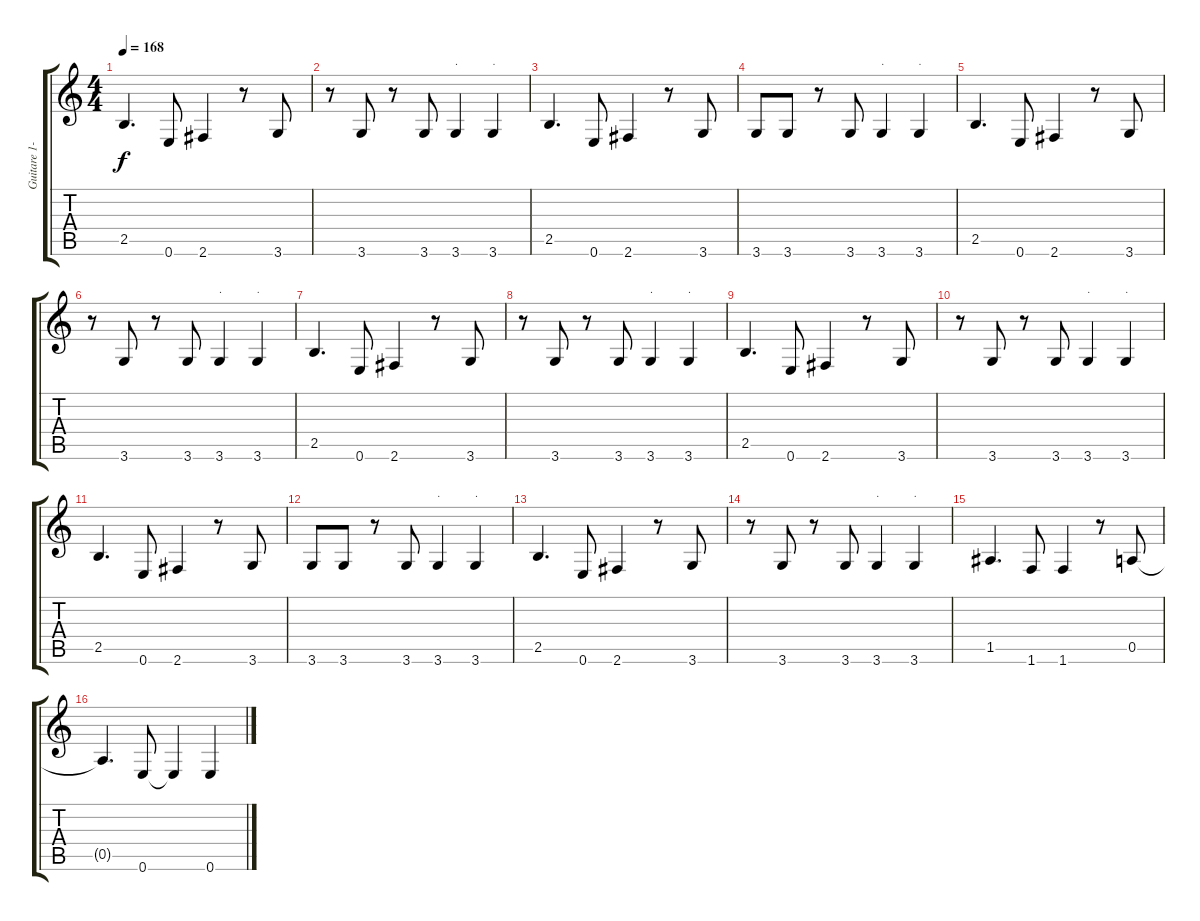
\track ("Guitare 1-jouer avec G1" "Guitare 1-") {instrument acousticguitarsteel}
\staff {score tabs}
\tuning (E4 B3 G3 D3 A2 E2) {hide}
\ts (4 4)
\tempo 168
\clef g2
\ks c
2.5.4{d dy f instrument acousticguitarsteel} 0.6.8 2.6.4 r.8 3.6.8 |
r.8 3.6.8 r.8 3.6.8 3.6.4{txt "."} 3.6.4{txt "."} |
2.5.4{d} 0.6.8 2.6.4 r.8 3.6.8 |
3.6.8 3.6.8 r.8 3.6.8 3.6.4{txt "."} 3.6.4{txt "."} |
2.5.4{d} 0.6.8 2.6.4 r.8 3.6.8 |
r.8 3.6.8 r.8 3.6.8 3.6.4{txt "."} 3.6.4{txt "."} |
2.5.4{d} 0.6.8 2.6.4 r.8 3.6.8 |
r.8 3.6.8 r.8 3.6.8 3.6.4{txt "."} 3.6.4{txt "."} |
2.5.4{d} 0.6.8 2.6.4 r.8 3.6.8 |
r.8 3.6.8 r.8 3.6.8 3.6.4{txt "."} 3.6.4{txt "."} |
2.5.4{d} 0.6.8 2.6.4 r.8 3.6.8 |
3.6.8 3.6.8 r.8 3.6.8 3.6.4{txt "."} 3.6.4{txt "."} |
2.5.4{d} 0.6.8 2.6.4 r.8 3.6.8 |
r.8 3.6.8 r.8 3.6.8 3.6.4{txt "."} 3.6.4{txt "."} |
1.5.4{d} 1.6.8 1.6.4 r.8 0.5.8 |
0.5{t}.4{d} 0.6.8 0.6{t}.4 0.6.4
